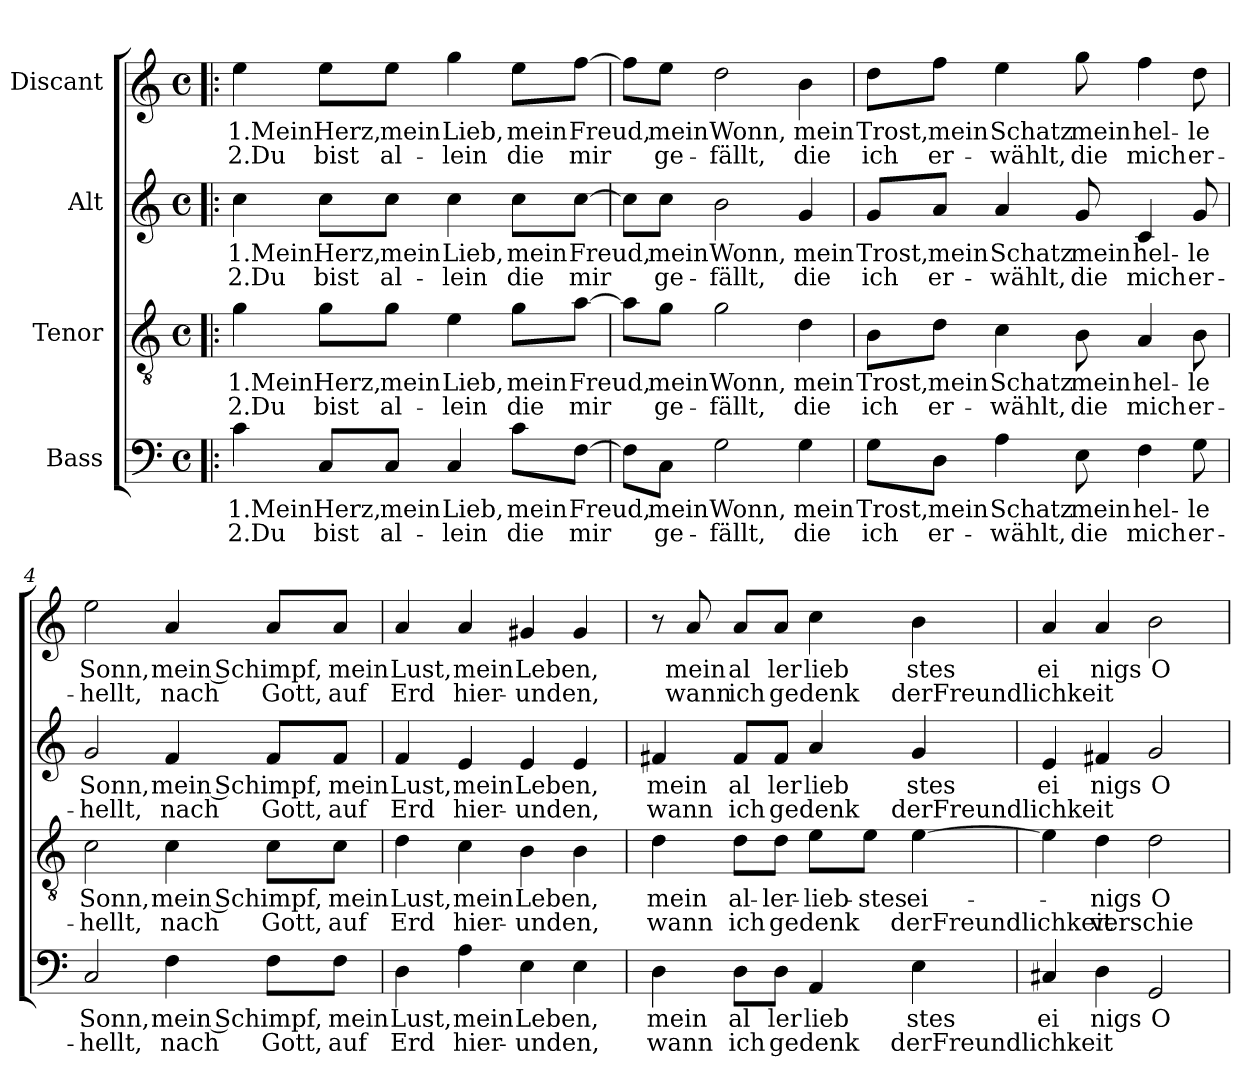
**kern	**text	**text	**kern	**text	**text	**kern	**text	**text	**kern	**text	**text
*part4	*part4	*part4	*part3	*part3	*part3	*part2	*part2	*part2	*part1	*part1	*part1
*staff4	*staff4	*staff4	*staff3	*staff3	*staff3	*staff2	*staff2	*staff2	*staff1	*staff1	*staff1
*I"Bass	*	*	*I"Tenor	*	*	*I"Alt	*	*	*I"Discant	*	*
*clefF4	*	*	*clefGv2	*	*	*clefG2	*	*	*clefG2	*	*
*k[]	*	*	*k[]	*	*	*k[]	*	*	*k[]	*	*
*C:	*	*	*C:	*	*	*C:	*	*	*C:	*	*
*M4/4	*	*	*M4/4	*	*	*M4/4	*	*	*M4/4	*	*
*met(c)	*	*	*met(c)	*	*	*met(c)	*	*	*met(c)	*	*
=1!|:	=1!|:	=1!|:	=1!|:	=1!|:	=1!|:	=1!|:	=1!|:	=1!|:	=1!|:	=1!|:	=1!|:
!	!LO:LY:b:rj	!LO:LY:b:rj	!	!LO:LY:b:rj	!LO:LY:b:rj	!	!LO:LY:b:rj	!LO:LY:b:rj	!	!LO:LY:b:rj	!LO:LY:b:rj
4c\	1.Mein	2.Du	4g\	1.Mein	2.Du	4cc\	1.Mein	2.Du	4ee\	1.Mein	2.Du
!	!LO:LY:b	!LO:LY:b	!	!LO:LY:b	!LO:LY:b	!	!LO:LY:b	!LO:LY:b	!	!LO:LY:b	!LO:LY:b
8C/L	Herz,	bist	8g\L	Herz,	bist	8cc\L	Herz,	bist	8ee\L	Herz,	bist
!	!LO:LY:b	!LO:LY:b	!	!LO:LY:b	!LO:LY:b	!	!LO:LY:b	!LO:LY:b	!	!LO:LY:b	!LO:LY:b
8C/J	mein	al-	8g\J	mein	al-	8cc\J	mein	al-	8ee\J	mein	al-
!	!LO:LY:b	!LO:LY:b	!	!LO:LY:b	!LO:LY:b	!	!LO:LY:b	!LO:LY:b	!	!LO:LY:b	!LO:LY:b
4C/	Lieb,	-lein	4e\	Lieb,	-lein	4cc\	Lieb,	-lein	4gg\	Lieb,	-lein
!	!LO:LY:b	!LO:LY:b	!	!LO:LY:b	!LO:LY:b	!	!LO:LY:b	!LO:LY:b	!	!LO:LY:b	!LO:LY:b
8c\L	mein	die	8g\L	mein	die	8cc\L	mein	die	8ee\L	mein	die
!	!LO:LY:b	!LO:LY:b	!	!LO:LY:b	!LO:LY:b	!	!LO:LY:b	!LO:LY:b	!	!LO:LY:b	!LO:LY:b
[>8F\J	Freud,	mir	[>8a\J	Freud,	mir	[>8cc\J	Freud,	mir	[>8ff\J	Freud,	mir
=2	=2	=2	=2	=2	=2	=2	=2	=2	=2	=2	=2
8F\L]	.	.	8a\L]	.	.	8cc\L]	.	.	8ff\L]	.	.
!	!LO:LY:b	!LO:LY:b	!	!LO:LY:b	!LO:LY:b	!	!LO:LY:b	!LO:LY:b	!	!LO:LY:b	!LO:LY:b
8C\J	mein	ge-	8g\J	mein	ge-	8cc\J	mein	ge-	8ee\J	mein	ge-
!	!LO:LY:b	!LO:LY:b	!	!LO:LY:b	!LO:LY:b	!	!LO:LY:b	!LO:LY:b	!	!LO:LY:b	!LO:LY:b
2G\	Wonn,	-fällt,	2g\	Wonn,	-fällt,	2b\	Wonn,	-fällt,	2dd\	Wonn,	-fällt,
!	!LO:LY:b	!LO:LY:b	!	!LO:LY:b	!LO:LY:b	!	!LO:LY:b	!LO:LY:b	!	!LO:LY:b	!LO:LY:b
4G\	mein	die	4d\	mein	die	4g/	mein	die	4b\	mein	die
=3	=3	=3	=3	=3	=3	=3	=3	=3	=3	=3	=3
!	!LO:LY:b	!LO:LY:b	!	!LO:LY:b	!LO:LY:b	!	!LO:LY:b	!LO:LY:b	!	!LO:LY:b	!LO:LY:b
8G\L	Trost,	ich	8B\L	Trost,	ich	8g/L	Trost,	ich	8dd\L	Trost,	ich
!	!LO:LY:b	!LO:LY:b	!	!LO:LY:b	!LO:LY:b	!	!LO:LY:b	!LO:LY:b	!	!LO:LY:b	!LO:LY:b
8D\J	mein	er-	8d\J	mein	er-	8a/J	mein	er-	8ff\J	mein	er-
!	!LO:LY:b	!LO:LY:b	!	!LO:LY:b	!LO:LY:b	!	!LO:LY:b	!LO:LY:b	!	!LO:LY:b	!LO:LY:b
4A\	Schatz	-wählt,	4c\	Schatz	-wählt,	4a/	Schatz	-wählt,	4ee\	Schatz	-wählt,
!	!LO:LY:b	!LO:LY:b	!	!LO:LY:b	!LO:LY:b	!	!LO:LY:b	!LO:LY:b	!	!LO:LY:b	!LO:LY:b
8E\	mein	die	8B\	mein	die	8g/	mein	die	8gg\	mein	die
!	!LO:LY:b	!LO:LY:b	!	!LO:LY:b	!LO:LY:b	!	!LO:LY:b	!LO:LY:b	!	!LO:LY:b	!LO:LY:b
4F\	hel-	mich	4A/	hel-	mich	4c/	hel-	mich	4ff\	hel-	mich
!	!LO:LY:b	!LO:LY:b	!	!LO:LY:b	!LO:LY:b	!	!LO:LY:b	!LO:LY:b	!	!LO:LY:b	!LO:LY:b
8G\	-le	er-	8B\	-le	er-	8g/	-le	er-	8dd\	-le	er-
!!LO:LB:g=z
=4	=4	=4	=4	=4	=4	=4	=4	=4	=4	=4	=4
!	!LO:LY:b	!LO:LY:b	!	!LO:LY:b	!LO:LY:b	!	!LO:LY:b	!LO:LY:b	!	!LO:LY:b	!LO:LY:b
2C/	Sonn,	-hellt,	2c\	Sonn,	-hellt,	2g/	Sonn,	-hellt,	2ee\	Sonn,	-hellt,
!	!LO:LY:b	!LO:LY:b	!	!LO:LY:b	!LO:LY:b	!	!LO:LY:b	!LO:LY:b	!	!LO:LY:b	!LO:LY:b
4F\	mein Schimpf,	nach	4c\	mein Schimpf,	nach	4f/	mein Schimpf,	nach	4a/	mein Schimpf,	nach
!	!	!LO:LY:b	!	!	!LO:LY:b	!	!	!LO:LY:b	!	!	!LO:LY:b
8F\L	.	Gott,	8c\L	.	Gott,	8f/L	.	Gott,	8a/L	.	Gott,
!	!LO:LY:b	!LO:LY:b	!	!LO:LY:b	!LO:LY:b	!	!LO:LY:b	!LO:LY:b	!	!LO:LY:b	!LO:LY:b
8F\J	mein	auf	8c\J	mein	auf	8f/J	mein	auf	8a/J	mein	auf
=5	=5	=5	=5	=5	=5	=5	=5	=5	=5	=5	=5
!	!LO:LY:b	!LO:LY:b	!	!LO:LY:b	!LO:LY:b	!	!LO:LY:b	!LO:LY:b	!	!LO:LY:b	!LO:LY:b
4D\	Lust,	Erd	4d\	Lust,	Erd	4f/	Lust,	Erd	4a/	Lust,	Erd
!	!LO:LY:b	!LO:LY:b	!	!LO:LY:b	!LO:LY:b	!	!LO:LY:b	!LO:LY:b	!	!LO:LY:b	!LO:LY:b
4A\	mein	hier-	4c\	mein	hier-	4e/	mein	hier-	4a/	mein	hier-
!	!LO:LY:b	!LO:LY:b	!	!LO:LY:b	!LO:LY:b	!	!LO:LY:b	!LO:LY:b	!	!LO:LY:b	!LO:LY:b
4E\	Leben,	-unden,	4B\	Leben,	-unden,	4e/	Leben,	-unden,	4g#X/	Leben,	-unden,
4E\	.	.	4B\	.	.	4e/	.	.	4g#/	.	.
=6	=6	=6	=6	=6	=6	=6	=6	=6	=6	=6	=6
!	!LO:LY:b	!LO:LY:b	!	!LO:LY:b	!LO:LY:b	!	!LO:LY:b	!LO:LY:b	!	!	!
4D\	mein	wann	4d\	mein	wann	4f#X/	mein	wann	8r	.	.
!	!	!	!	!	!	!	!	!	!	!LO:LY:b	!LO:LY:b
.	.	.	.	.	.	.	.	.	8a/	mein	wann
!	!LO:LY:b	!LO:LY:b	!	!LO:LY:b	!LO:LY:b	!	!LO:LY:b	!LO:LY:b	!	!LO:LY:b	!LO:LY:b
8D\L	al	ich	8d\L	al-	ich	8f#/L	al	ich	8a/L	al	ich
!	!LO:LY:b	!LO:LY:b	!	!LO:LY:b	!LO:LY:b	!	!LO:LY:b	!LO:LY:b	!	!LO:LY:b	!LO:LY:b
8D\J	ler	gedenk	8d\J	-ler-	gedenk	8f#/J	ler	gedenk	8a/J	ler	gedenk
!	!LO:LY:b	!	!	!LO:LY:b	!	!	!LO:LY:b	!	!	!LO:LY:b	!
4AA/	lieb	.	8e\L	-lieb-	.	4a/	lieb	.	4cc\	lieb	.
!	!	!	!	!LO:LY:b	!	!	!	!	!	!	!
.	.	.	8e\J	-stes	.	.	.	.	.	.	.
!	!LO:LY:b	!LO:LY:b	!	!LO:LY:b	!LO:LY:b	!	!LO:LY:b	!LO:LY:b	!	!LO:LY:b	!LO:LY:b
4E\	stes	derFreundlichkeit	[>4e\	ei-	derFreundlichkeit	4g/	stes	derFreundlichkeit	4b\	stes	derFreundlichkeit
=7	=7	=7	=7	=7	=7	=7	=7	=7	=7	=7	=7
!	!LO:LY:b	!	!	!	!	!	!LO:LY:b	!	!	!LO:LY:b	!
4C#X/	ei	.	4e\]	.	.	4e/	ei	.	4a/	ei	.
!	!LO:LY:b	!	!	!LO:LY:b	!LO:LY:b	!	!LO:LY:b	!	!	!LO:LY:b	!
4D\	nigs	.	4d\	-nigs	verschie-	4f#X/	nigs	.	4a/	nigs	.
!	!LO:LY:b	!	!	!LO:LY:b	!	!	!LO:LY:b	!	!	!LO:LY:b	!
2GG/	O	.	2d\	O	.	2g/	O	.	2b\	O	.
=	=	=	=	=	=	=	=	=	=	=	=
*-	*-	*-	*-	*-	*-	*-	*-	*-	*-	*-	*-
